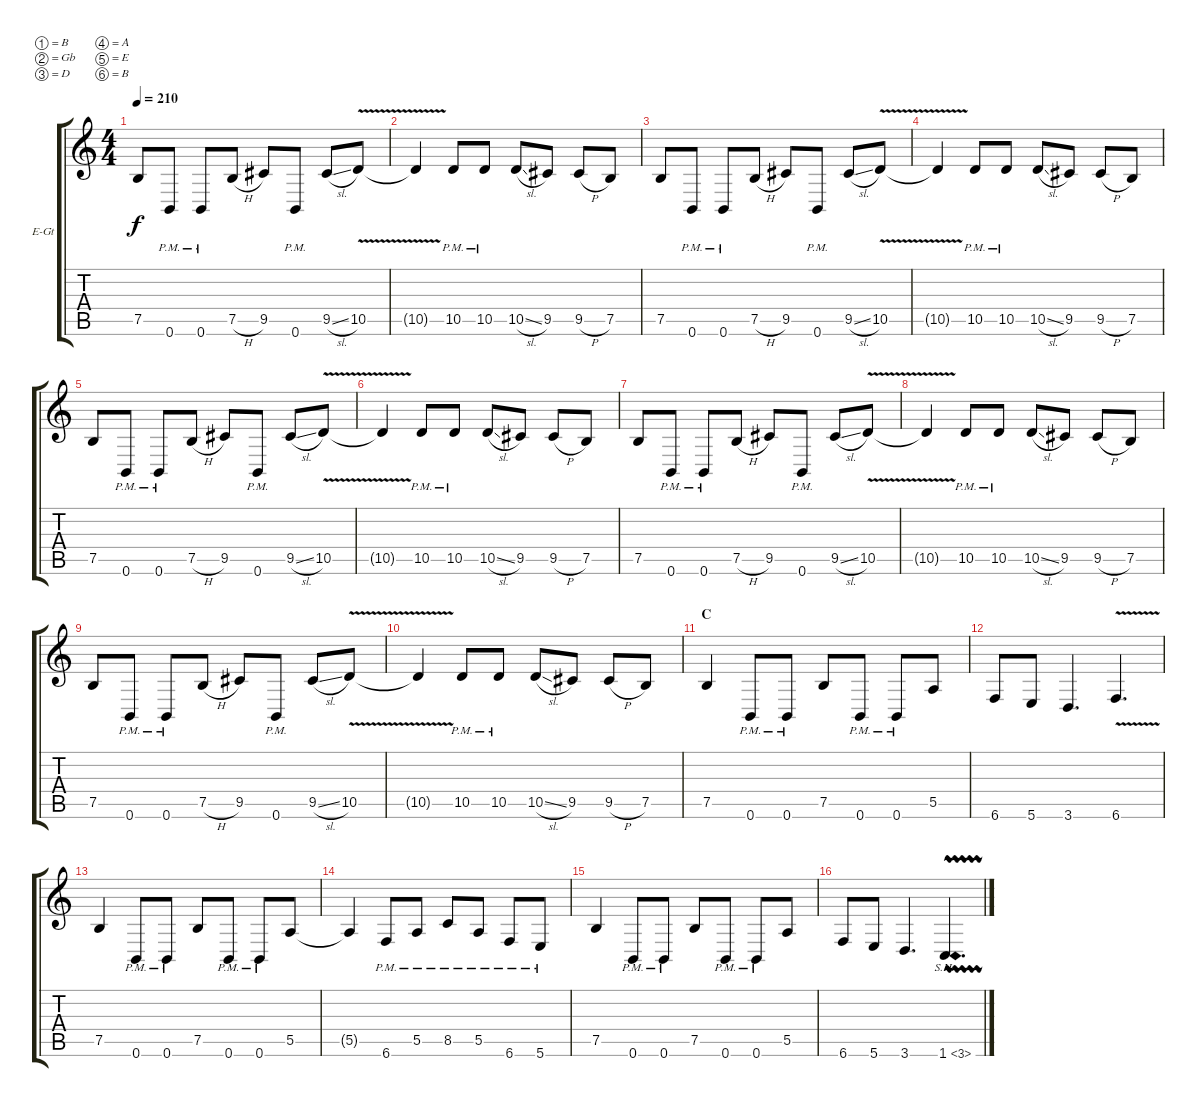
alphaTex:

\bracketExtendMode groupsimilarinstruments
\firstSystemTrackNameOrientation horizontal
\otherSystemsTrackNameOrientation horizontal
\track ("Rhythm Guitar" "E-Gt") {instrument distortionguitar}
\staff {score tabs}
\tuning (B3 Gb3 D3 A2 E2 B1)
\ts (4 4)
\tempo 210
\clef g2
\ks c
7.5.8{dy f} 0.6{pm}.8 0.6{pm}.8 7.5{h}.8 9.5.8 0.6{pm}.8 9.5{sl}.8 10.5{v}.8 |
10.5{v t}.4 10.5{pm}.8 10.5{pm}.8 10.5{sl}.8 9.5.8 9.5{h}.8 7.5.8 |
7.5.8 0.6{pm}.8 0.6{pm}.8 7.5{h}.8 9.5.8 0.6{pm}.8 9.5{sl}.8 10.5{v}.8 |
10.5{v t}.4 10.5{pm}.8 10.5{pm}.8 10.5{sl}.8 9.5.8 9.5{h}.8 7.5.8 |
7.5.8 0.6{pm}.8 0.6{pm}.8 7.5{h}.8 9.5.8 0.6{pm}.8 9.5{sl}.8 10.5{v}.8 |
10.5{v t}.4 10.5{pm}.8 10.5{pm}.8 10.5{sl}.8 9.5.8 9.5{h}.8 7.5.8 |
7.5.8 0.6{pm}.8 0.6{pm}.8 7.5{h}.8 9.5.8 0.6{pm}.8 9.5{sl}.8 10.5{v}.8 |
10.5{v t}.4 10.5{pm}.8 10.5{pm}.8 10.5{sl}.8 9.5.8 9.5{h}.8 7.5.8 |
7.5.8 0.6{pm}.8 0.6{pm}.8 7.5{h}.8 9.5.8 0.6{pm}.8 9.5{sl}.8 10.5{v}.8 |
10.5{v t}.4 10.5{pm}.8 10.5{pm}.8 10.5{sl}.8 9.5.8 9.5{h}.8 7.5.8 |
\section ("" "C")
7.5.4 0.6{pm}.8 0.6{pm}.8 7.5.8 0.6{pm}.8 0.6{pm}.8 5.5.8 |
6.6.8 5.6.8 3.6.4{d} 6.6{v}.4{d} |
7.5.4 0.6{pm}.8 0.6{pm}.8 7.5.8 0.6{pm}.8 0.6{pm}.8 5.5.8 |
5.5{t}.4 6.6{pm}.8 5.5{pm}.8 8.5{pm}.8 5.5{pm}.8 6.6{pm}.8 5.6{pm}.8 |
7.5.4 0.6{pm}.8 0.6{pm}.8 7.5.8 0.6{pm}.8 0.6{pm}.8 5.5.8 |
6.6.8 5.6.8 3.6.4{d} 1.6{sh 2 vw}.4{d}
